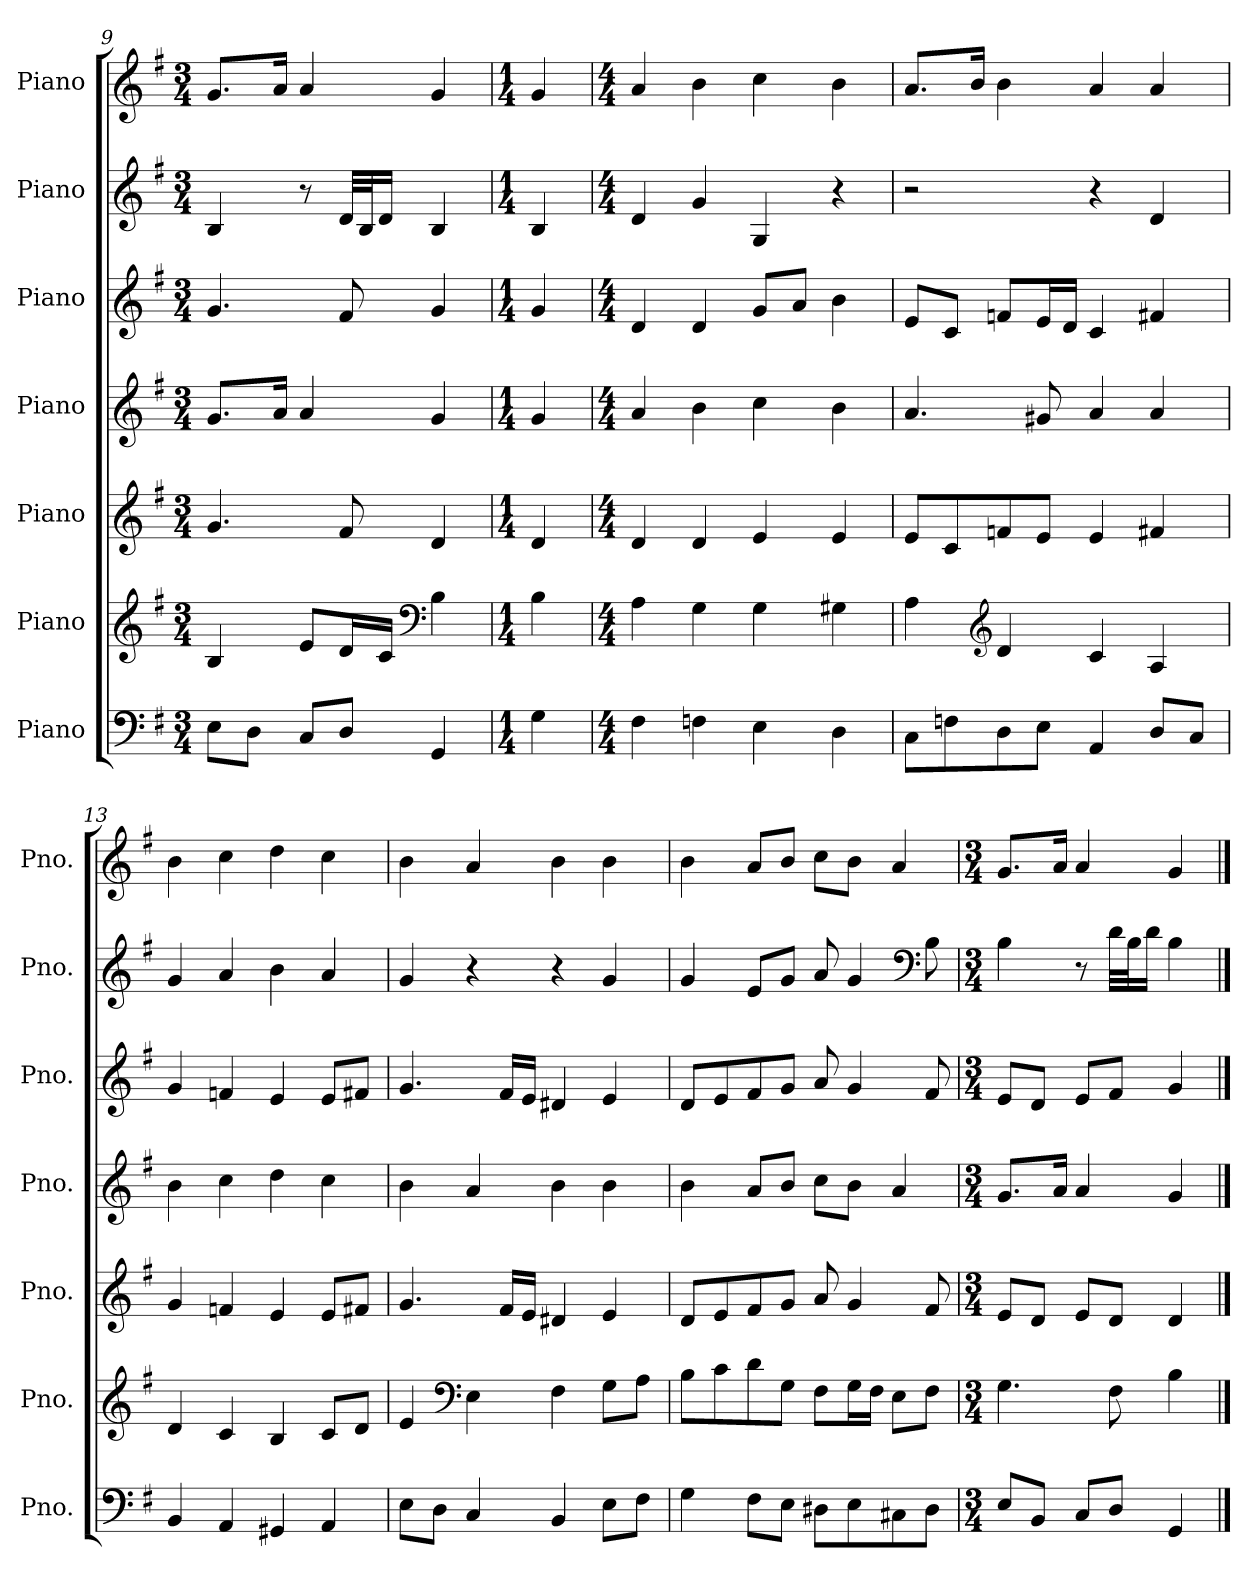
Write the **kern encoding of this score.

**kern	**kern	**kern	**kern	**kern	**kern	**kern
*part7	*part6	*part5	*part4	*part3	*part2	*part1
*staff7	*staff6	*staff5	*staff4	*staff3	*staff2	*staff1
*I"Piano	*I"Piano	*I"Piano	*I"Piano	*I"Piano	*I"Piano	*I"Piano
*I'Pno.	*I'Pno.	*I'Pno.	*I'Pno.	*I'Pno.	*I'Pno.	*I'Pno.
*clefF4	*clefG2	*clefG2	*clefG2	*clefG2	*clefG2	*clefG2
*k[f#]	*k[f#]	*k[f#]	*k[f#]	*k[f#]	*k[f#]	*k[f#]
*M3/4	*M3/4	*M3/4	*M3/4	*M3/4	*M3/4	*M3/4
=9	=9	=9	=9	=9	=9	=9
8E\L	4B/	4.g/	8.g/L	4.g/	4B/	8.g/L
8D\J	.	.	.	.	.	.
.	.	.	16a/Jk	.	.	16a/Jk
8C/L	8e/L	.	4a/	.	8r	4a/
8D/J	16d/L	8f#/	.	8f#/	32d/LLL	.
.	.	.	.	.	32B/J	.
.	16c/JJ	.	.	.	16d/JJ	.
*	*clefF4	*	*	*	*	*
4GG/	4B\	4d/	4g/	4g/	4B/	4g/
=10	=10	=10	=10	=10	=10	=10
*M1/4	*M1/4	*M1/4	*M1/4	*M1/4	*M1/4	*M1/4
4G\	4B\	4d/	4g/	4g/	4B/	4g/
!!LO:PB:g=z
=11	=11	=11	=11	=11	=11	=11
*M4/4	*M4/4	*M4/4	*M4/4	*M4/4	*M4/4	*M4/4
4F#\	4A\	4d/	4a/	4d/	4d/	4a/
4Fn\	4G\	4d/	4b\	4d/	4g/	4b\
4E\	4G\	4e/	4cc\	8g/L	4G/	4cc\
.	.	.	.	8a/J	.	.
4D\	4G#X\	4e/	4b\	4b\	4r	4b\
=12	=12	=12	=12	=12	=12	=12
8C\L	4A\	8e/L	4.a/	8e/L	2r	8.a/L
8Fn\	.	8c/	.	8c/J	.	.
.	.	.	.	.	.	16b/Jk
*	*clefG2	*	*	*	*	*
8D\	4d/	8fn/	.	8fn/L	.	4b\
8E\J	.	8e/J	8g#X/	16e/L	.	.
.	.	.	.	16d/JJ	.	.
4AA/	4c/	4e/	4a/	4c/	4r	4a/
8D/L	4A/	4f#X/	4a/	4f#X/	4d/	4a/
8C/J	.	.	.	.	.	.
=13	=13	=13	=13	=13	=13	=13
4BB/	4d/	4g/	4b\	4g/	4g/	4b\
4AA/	4c/	4fn/	4cc\	4fn/	4a/	4cc\
4GG#X/	4B/	4e/	4dd\	4e/	4b\	4dd\
4AA/	8c/L	8e/L	4cc\	8e/L	4a/	4cc\
.	8d/J	8f#X/J	.	8f#X/J	.	.
=14	=14	=14	=14	=14	=14	=14
8E\L	4e/	4.g/	4b\	4.g/	4g/	4b\
8D\J	.	.	.	.	.	.
*	*clefF4	*	*	*	*	*
4C/	4E\	.	4a/	.	4r	4a/
.	.	16f#/LL	.	16f#/LL	.	.
.	.	16e/JJ	.	16e/JJ	.	.
4BB/	4F#\	4d#X/	4b\	4d#X/	4r	4b\
8E\L	8G\L	4e/	4b\	4e/	4g/	4b\
8F#\J	8A\J	.	.	.	.	.
!!LO:PB:g=z
=15	=15	=15	=15	=15	=15	=15
4G\	8B\L	8d/L	4b\	8d/L	4g/	4b\
.	8c\	8e/	.	8e/	.	.
8F#\L	8d\	8f#/	8a/L	8f#/	8e/L	8a/L
8E\J	8G\J	8g/J	8b/J	8g/J	8g/J	8b/J
8D#X\L	8F#\L	8a/	8cc\L	8a/	8a/	8cc\L
8E\	16G\L	4g/	8b\J	4g/	4g/	8b\J
.	16F#\JJ	.	.	.	.	.
8C#X\	8E\L	.	4a/	.	.	4a/
*	*	*	*	*	*clefF4	*
8D#\J	8F#\J	8f#/	.	8f#/	8B\	.
=16	=16	=16	=16	=16	=16	=16
*M3/4	*M3/4	*M3/4	*M3/4	*M3/4	*M3/4	*M3/4
8E/L	4.G\	8e/L	8.g/L	8e/L	4B\	8.g/L
8BB/J	.	8d/J	.	8d/J	.	.
.	.	.	16a/Jk	.	.	16a/Jk
8C/L	.	8e/L	4a/	8e/L	8r	4a/
8D/J	8F#\	8d/J	.	8f#/J	32d\LLL	.
.	.	.	.	.	32B\J	.
.	.	.	.	.	16d\JJ	.
4GG/	4B\	4d/	4g/	4g/	4B\	4g/
==	==	==	==	==	==	==
*-	*-	*-	*-	*-	*-	*-
